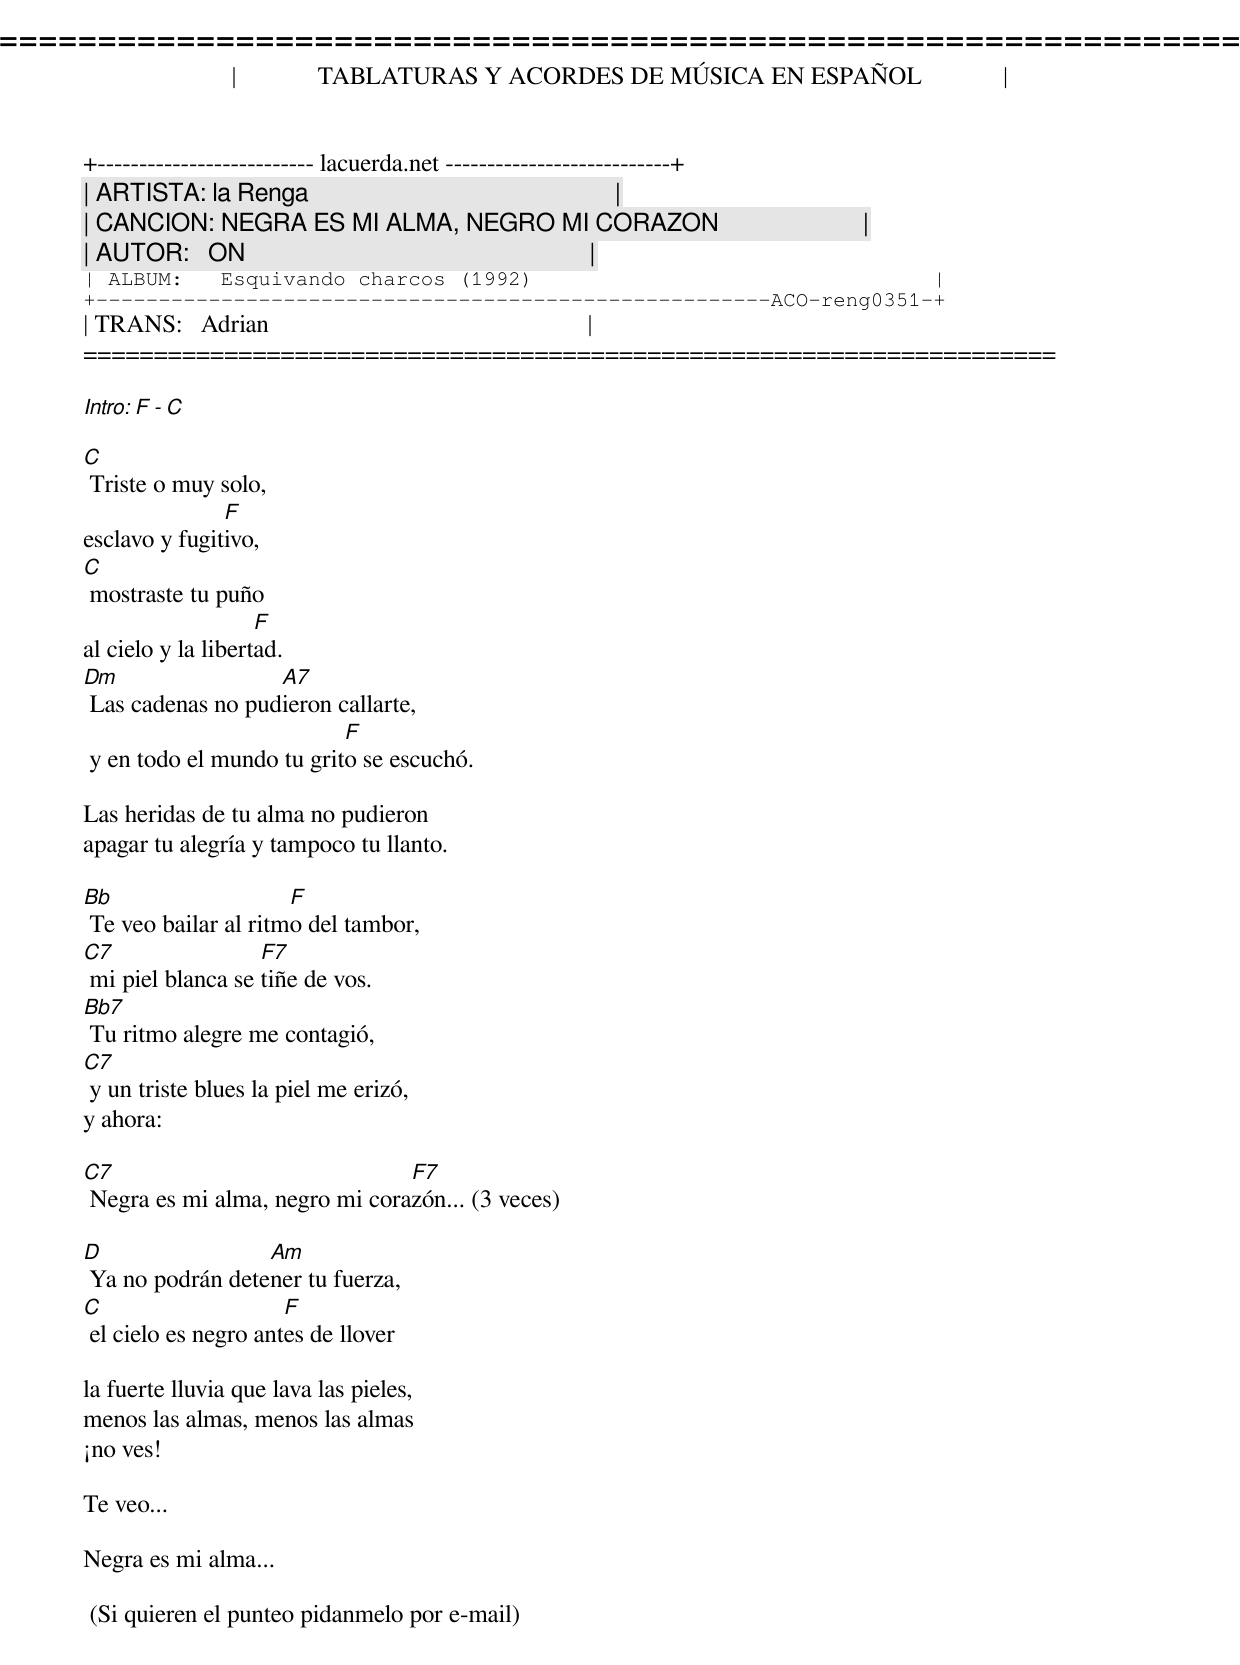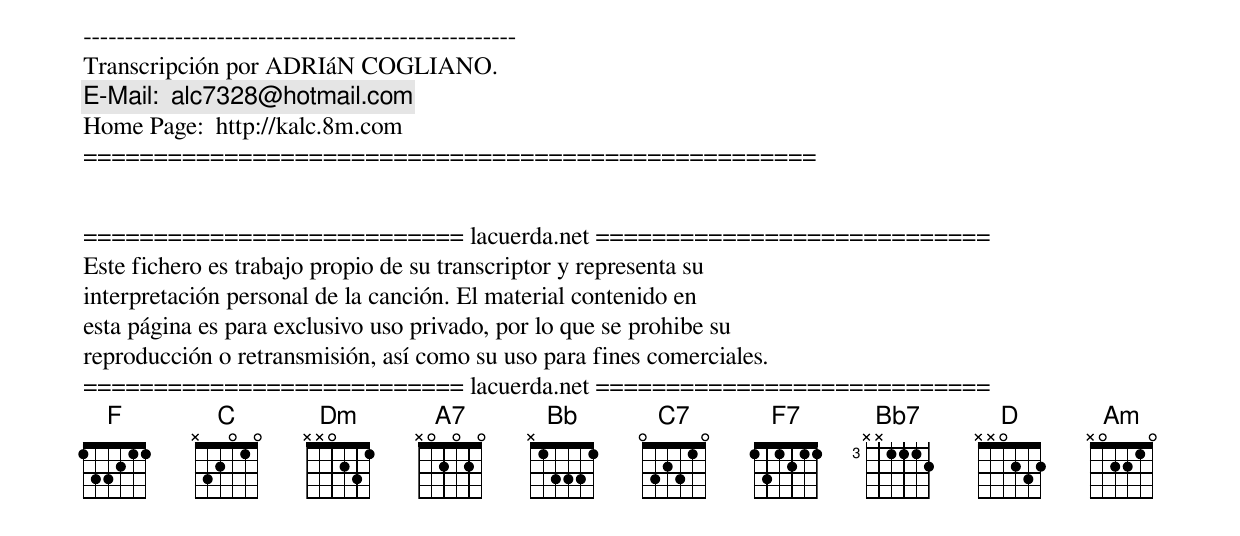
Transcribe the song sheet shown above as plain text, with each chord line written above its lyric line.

=====================================================================
|             TABLATURAS Y ACORDES DE MÚSICA EN ESPAÑOL             |
+-------------------------- lacuerda.net ---------------------------+
| ARTISTA: la Renga                                                 |
| CANCION: NEGRA ES MI ALMA, NEGRO MI CORAZON                       |
| AUTOR:   ON                                                       |
| ALBUM:   Esquivando charcos (1992)                                |
+------------------------------------------------------ACO-reng0351-+
| TRANS:   Adrian                                                   |
=====================================================================

Intro: F - C

C
 Triste o muy solo,
               F
esclavo y fugitivo,
C
 mostraste tu puño
                    F
al cielo y la libertad.
Dm                 A7
 Las cadenas no pudieron callarte,
                           F
 y en todo el mundo tu grito se escuchó.

Las heridas de tu alma no pudieron
apagar tu alegría y tampoco tu llanto.

Bb                    F
 Te veo bailar al ritmo del tambor,
C7                 F7
 mi piel blanca se tiñe de vos.
Bb7
 Tu ritmo alegre me contagió,
C7
 y un triste blues la piel me erizó,
y ahora:

C7                              F7
 Negra es mi alma, negro mi corazón... (3 veces)

D                 Am
 Ya no podrán detener tu fuerza,
C                     F
 el cielo es negro antes de llover

la fuerte lluvia que lava las pieles,
menos las almas, menos las almas
¡no ves!

Te veo...

Negra es mi alma...

 (Si quieren el punteo pidanmelo por e-mail)
----------------------------------------------------
Transcripción por ADRIáN COGLIANO.
E-Mail:  alc7328@hotmail.com
Home Page:  http://kalc.8m.com
====================================================


=========================== lacuerda.net ============================
Este fichero es trabajo propio de su transcriptor y representa su
interpretación personal de la canción. El material contenido en
esta página es para exclusivo uso privado, por lo que se prohibe su
reproducción o retransmisión, así como su uso para fines comerciales.
=========================== lacuerda.net ============================
